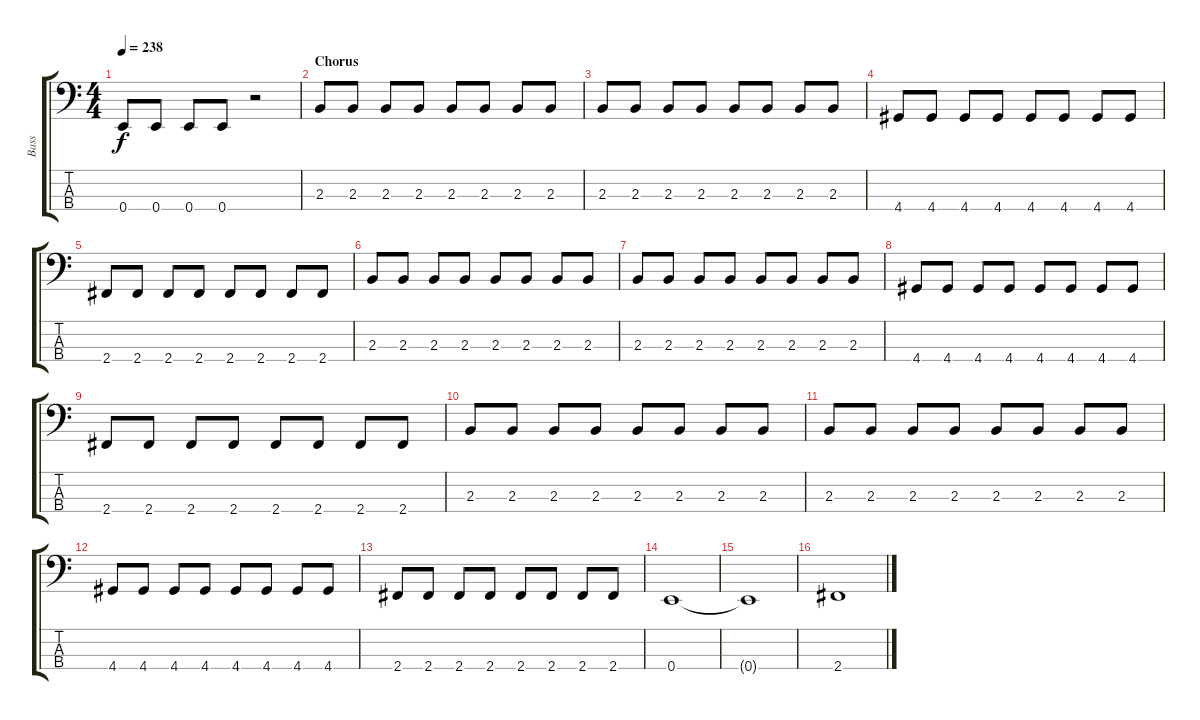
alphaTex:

\track ("Bass" "Bass") {instrument electricbasspick}
\staff {score tabs}
\tuning (G2 D2 A1 E1) {hide}
\ts (4 4)
\tempo 238
\clef f4
\ks c
0.4.8{dy f} 0.4.8 0.4.8 0.4.8 r.2 |
\section ("" "Chorus")
2.3.8 2.3.8 2.3.8 2.3.8 2.3.8 2.3.8 2.3.8 2.3.8 |
2.3.8 2.3.8 2.3.8 2.3.8 2.3.8 2.3.8 2.3.8 2.3.8 |
4.4.8 4.4.8 4.4.8 4.4.8 4.4.8 4.4.8 4.4.8 4.4.8 |
2.4.8 2.4.8 2.4.8 2.4.8 2.4.8 2.4.8 2.4.8 2.4.8 |
2.3.8 2.3.8 2.3.8 2.3.8 2.3.8 2.3.8 2.3.8 2.3.8 |
2.3.8 2.3.8 2.3.8 2.3.8 2.3.8 2.3.8 2.3.8 2.3.8 |
4.4.8 4.4.8 4.4.8 4.4.8 4.4.8 4.4.8 4.4.8 4.4.8 |
2.4.8 2.4.8 2.4.8 2.4.8 2.4.8 2.4.8 2.4.8 2.4.8 |
2.3.8 2.3.8 2.3.8 2.3.8 2.3.8 2.3.8 2.3.8 2.3.8 |
2.3.8 2.3.8 2.3.8 2.3.8 2.3.8 2.3.8 2.3.8 2.3.8 |
4.4.8 4.4.8 4.4.8 4.4.8 4.4.8 4.4.8 4.4.8 4.4.8 |
2.4.8 2.4.8 2.4.8 2.4.8 2.4.8 2.4.8 2.4.8 2.4.8 |
0.4.1 |
0.4{t}.1 |
2.4.1
